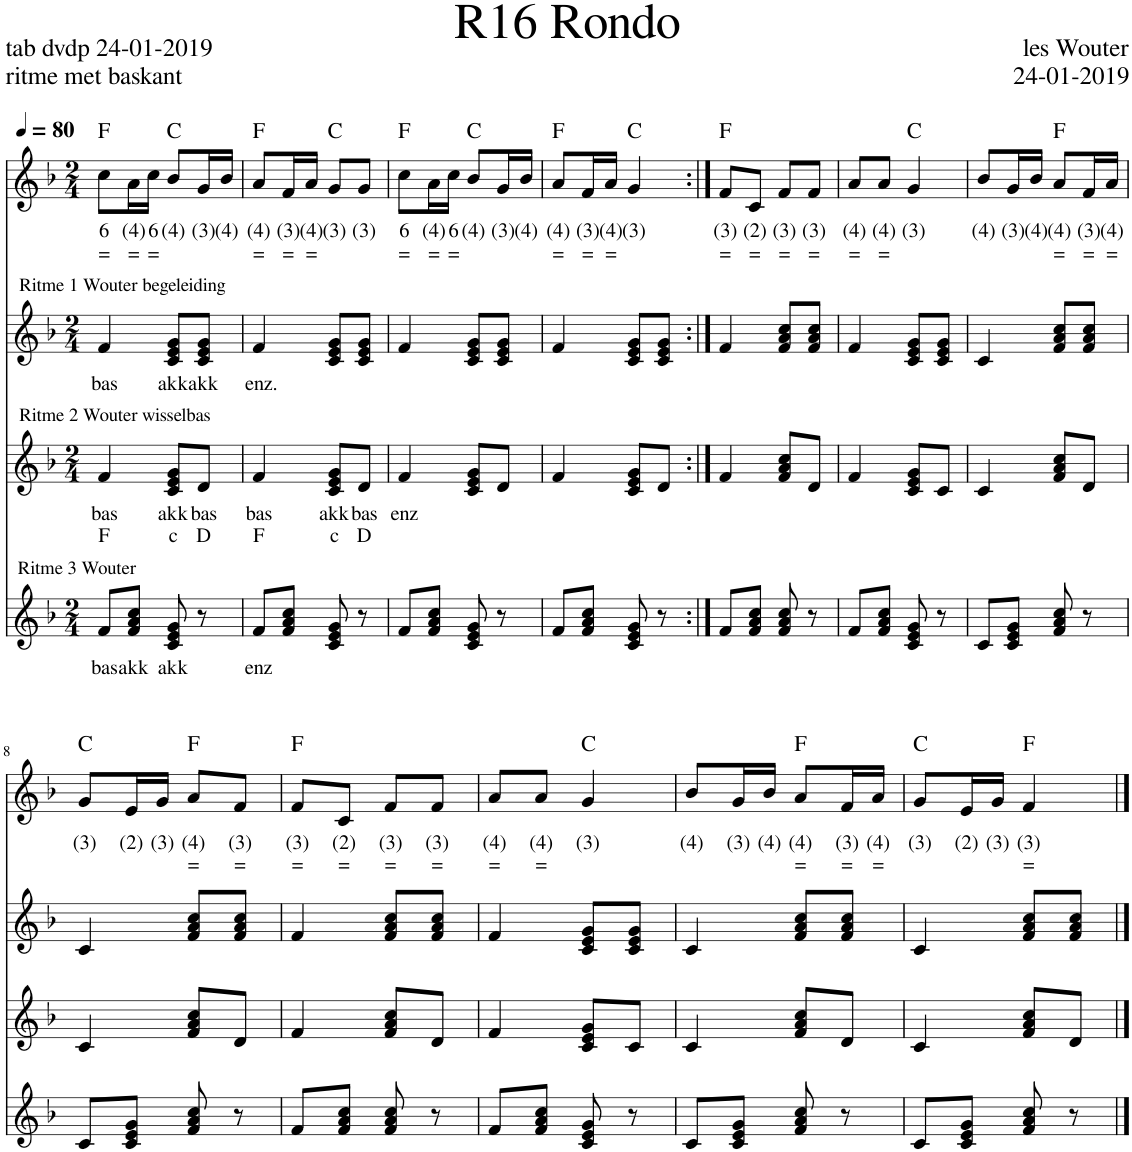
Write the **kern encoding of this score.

**kern	**text	**kern	**text	**text	**kern	**text	**kern	**text	**text	**harte
*part4	*part4	*part3	*part3	*part3	*part2	*part2	*part1	*part1	*part1	*part1
*staff4	*staff4	*staff3	*staff3	*staff3	*staff2	*staff2	*staff1	*staff1	*staff1	*
*I"Stem	*	*I"Stem	*	*	*I"Stem	*	*I"Piano	*	*	*
*clefG2	*	*clefG2	*	*	*clefG2	*	*clefG2	*	*	*
*k[b-]	*	*k[b-]	*	*	*k[b-]	*	*k[b-]	*	*	*
*M2/4	*	*M2/4	*	*	*M2/4	*	*M2/4	*	*	*
*MM80	*	*MM80	*	*	*MM80	*	*MM80	*	*	*
=1	=1	=1	=1	=1	=1	=1	=1	=1	=1	=1
!	!	!	!	!	!LO:TX:a:t=Ritme 1 Wouter begeleiding	!	!	!	!	!
!	!	!LO:TX:a:t=Ritme 2 Wouter wisselbas	!	!	!	!	!	!	!	!
!LO:TX:a:t=Ritme 3 Wouter	!	!	!	!	!	!	!	!	!	!
!	!LO:LY:b	!	!LO:LY:b	!LO:LY:b	!	!LO:LY:b	!	!LO:LY:b	!LO:LY:b	!
8f/L	bas	4f/	bas	F	4f/	bas	8cc\L	6	=	F:maj
!	!LO:LY:b	!	!	!	!	!	!	!LO:LY:b	!LO:LY:b	!
8f/ 8a/ 8cc/J	akk	.	.	.	.	.	16a\L	(4)	=	.
!	!	!	!	!	!	!	!	!LO:LY:b	!LO:LY:b	!
.	.	.	.	.	.	.	16cc\JJ	6	=	.
!	!LO:LY:b	!	!LO:LY:b	!LO:LY:b	!	!LO:LY:b	!	!LO:LY:b	!	!
8c/ 8e/ 8g/	akk	8c/ 8e/ 8g/L	akk	c	8c/ 8e/ 8g/L	akk	8b-/L	(4)	.	C:maj
!	!	!	!LO:LY:b	!LO:LY:b	!	!LO:LY:b	!	!LO:LY:b	!	!
8r	.	8d/J	bas	D	8c/ 8e/ 8g/J	akk	16g/L	(3)	.	.
!	!	!	!	!	!	!	!	!LO:LY:b	!	!
.	.	.	.	.	.	.	16b-/JJ	(4)	.	.
=2	=2	=2	=2	=2	=2	=2	=2	=2	=2	=2
!	!LO:LY:b	!	!LO:LY:b	!LO:LY:b	!	!LO:LY:b	!	!LO:LY:b	!LO:LY:b	!
8f/L	enz	4f/	bas	F	4f/	enz.	8a/L	(4)	=	F:maj
!	!	!	!	!	!	!	!	!LO:LY:b	!LO:LY:b	!
8f/ 8a/ 8cc/J	.	.	.	.	.	.	16f/L	(3)	=	.
!	!	!	!	!	!	!	!	!LO:LY:b	!LO:LY:b	!
.	.	.	.	.	.	.	16a/JJ	(4)	=	.
!	!	!	!LO:LY:b	!LO:LY:b	!	!	!	!LO:LY:b	!	!
8c/ 8e/ 8g/	.	8c/ 8e/ 8g/L	akk	c	8c/ 8e/ 8g/L	.	8g/L	(3)	.	C:maj
!	!	!	!LO:LY:b	!LO:LY:b	!	!	!	!LO:LY:b	!	!
8r	.	8d/J	bas	D	8c/ 8e/ 8g/J	.	8g/J	(3)	.	.
=3	=3	=3	=3	=3	=3	=3	=3	=3	=3	=3
!	!	!	!LO:LY:b	!	!	!	!	!LO:LY:b	!LO:LY:b	!
8f/L	.	4f/	enz	.	4f/	.	8cc\L	6	=	F:maj
!	!	!	!	!	!	!	!	!LO:LY:b	!LO:LY:b	!
8f/ 8a/ 8cc/J	.	.	.	.	.	.	16a\L	(4)	=	.
!	!	!	!	!	!	!	!	!LO:LY:b	!LO:LY:b	!
.	.	.	.	.	.	.	16cc\JJ	6	=	.
!	!	!	!	!	!	!	!	!LO:LY:b	!	!
8c/ 8e/ 8g/	.	8c/ 8e/ 8g/L	.	.	8c/ 8e/ 8g/L	.	8b-/L	(4)	.	C:maj
!	!	!	!	!	!	!	!	!LO:LY:b	!	!
8r	.	8d/J	.	.	8c/ 8e/ 8g/J	.	16g/L	(3)	.	.
!	!	!	!	!	!	!	!	!LO:LY:b	!	!
.	.	.	.	.	.	.	16b-/JJ	(4)	.	.
=4	=4	=4	=4	=4	=4	=4	=4	=4	=4	=4
!	!	!	!	!	!	!	!	!LO:LY:b	!LO:LY:b	!
8f/L	.	4f/	.	.	4f/	.	8a/L	(4)	=	F:maj
!	!	!	!	!	!	!	!	!LO:LY:b	!LO:LY:b	!
8f/ 8a/ 8cc/J	.	.	.	.	.	.	16f/L	(3)	=	.
!	!	!	!	!	!	!	!	!LO:LY:b	!LO:LY:b	!
.	.	.	.	.	.	.	16a/JJ	(4)	=	.
!	!	!	!	!	!	!	!	!LO:LY:b	!	!
8c/ 8e/ 8g/	.	8c/ 8e/ 8g/L	.	.	8c/ 8e/ 8g/L	.	4g/	(3)	.	C:maj
8r	.	8d/J	.	.	8c/ 8e/ 8g/J	.	.	.	.	.
=5:|!	=5:|!	=5:|!	=5:|!	=5:|!	=5:|!	=5:|!	=5:|!	=5:|!	=5:|!	=5:|!
!	!	!	!	!	!	!	!	!LO:LY:b	!LO:LY:b	!
8f/L	.	4f/	.	.	4f/	.	8f/L	(3)	=	F:maj
!	!	!	!	!	!	!	!	!LO:LY:b	!LO:LY:b	!
8f/ 8a/ 8cc/J	.	.	.	.	.	.	8c/J	(2)	=	.
!	!	!	!	!	!	!	!	!LO:LY:b	!LO:LY:b	!
8f/ 8a/ 8cc/	.	8f/ 8a/ 8cc/L	.	.	8f/ 8a/ 8cc/L	.	8f/L	(3)	=	.
!	!	!	!	!	!	!	!	!LO:LY:b	!LO:LY:b	!
8r	.	8d/J	.	.	8f/ 8a/ 8cc/J	.	8f/J	(3)	=	.
=6	=6	=6	=6	=6	=6	=6	=6	=6	=6	=6
!	!	!	!	!	!	!	!	!LO:LY:b	!LO:LY:b	!
8f/L	.	4f/	.	.	4f/	.	8a/L	(4)	=	.
!	!	!	!	!	!	!	!	!LO:LY:b	!LO:LY:b	!
8f/ 8a/ 8cc/J	.	.	.	.	.	.	8a/J	(4)	=	.
!	!	!	!	!	!	!	!	!LO:LY:b	!	!
8c/ 8e/ 8g/	.	8c/ 8e/ 8g/L	.	.	8c/ 8e/ 8g/L	.	4g/	(3)	.	C:maj
8r	.	8c/J	.	.	8c/ 8e/ 8g/J	.	.	.	.	.
=7	=7	=7	=7	=7	=7	=7	=7	=7	=7	=7
!	!	!	!	!	!	!	!	!LO:LY:b	!	!
8c/L	.	4c/	.	.	4c/	.	8b-/L	(4)	.	.
!	!	!	!	!	!	!	!	!LO:LY:b	!	!
8c/ 8e/ 8g/J	.	.	.	.	.	.	16g/L	(3)	.	.
!	!	!	!	!	!	!	!	!LO:LY:b	!	!
.	.	.	.	.	.	.	16b-/JJ	(4)	.	.
!	!	!	!	!	!	!	!	!LO:LY:b	!LO:LY:b	!
8f/ 8a/ 8cc/	.	8f/ 8a/ 8cc/L	.	.	8f/ 8a/ 8cc/L	.	8a/L	(4)	=	F:maj
!	!	!	!	!	!	!	!	!LO:LY:b	!LO:LY:b	!
8r	.	8d/J	.	.	8f/ 8a/ 8cc/J	.	16f/L	(3)	=	.
!	!	!	!	!	!	!	!	!LO:LY:b	!LO:LY:b	!
.	.	.	.	.	.	.	16a/JJ	(4)	=	.
!!LO:LB:g=z
=8	=8	=8	=8	=8	=8	=8	=8	=8	=8	=8
!	!	!	!	!	!	!	!	!LO:LY:b	!	!
8c/L	.	4c/	.	.	4c/	.	8g/L	(3)	.	C:maj
!	!	!	!	!	!	!	!	!LO:LY:b	!	!
8c/ 8e/ 8g/J	.	.	.	.	.	.	16e/L	(2)	.	.
!	!	!	!	!	!	!	!	!LO:LY:b	!	!
.	.	.	.	.	.	.	16g/JJ	(3)	.	.
!	!	!	!	!	!	!	!	!LO:LY:b	!LO:LY:b	!
8f/ 8a/ 8cc/	.	8f/ 8a/ 8cc/L	.	.	8f/ 8a/ 8cc/L	.	8a/L	(4)	=	F:maj
!	!	!	!	!	!	!	!	!LO:LY:b	!LO:LY:b	!
8r	.	8d/J	.	.	8f/ 8a/ 8cc/J	.	8f/J	(3)	=	.
=9	=9	=9	=9	=9	=9	=9	=9	=9	=9	=9
!	!	!	!	!	!	!	!	!LO:LY:b	!LO:LY:b	!
8f/L	.	4f/	.	.	4f/	.	8f/L	(3)	=	F:maj
!	!	!	!	!	!	!	!	!LO:LY:b	!LO:LY:b	!
8f/ 8a/ 8cc/J	.	.	.	.	.	.	8c/J	(2)	=	.
!	!	!	!	!	!	!	!	!LO:LY:b	!LO:LY:b	!
8f/ 8a/ 8cc/	.	8f/ 8a/ 8cc/L	.	.	8f/ 8a/ 8cc/L	.	8f/L	(3)	=	.
!	!	!	!	!	!	!	!	!LO:LY:b	!LO:LY:b	!
8r	.	8d/J	.	.	8f/ 8a/ 8cc/J	.	8f/J	(3)	=	.
=10	=10	=10	=10	=10	=10	=10	=10	=10	=10	=10
!	!	!	!	!	!	!	!	!LO:LY:b	!LO:LY:b	!
8f/L	.	4f/	.	.	4f/	.	8a/L	(4)	=	.
!	!	!	!	!	!	!	!	!LO:LY:b	!LO:LY:b	!
8f/ 8a/ 8cc/J	.	.	.	.	.	.	8a/J	(4)	=	.
!	!	!	!	!	!	!	!	!LO:LY:b	!	!
8c/ 8e/ 8g/	.	8c/ 8e/ 8g/L	.	.	8c/ 8e/ 8g/L	.	4g/	(3)	.	C:maj
8r	.	8c/J	.	.	8c/ 8e/ 8g/J	.	.	.	.	.
=11	=11	=11	=11	=11	=11	=11	=11	=11	=11	=11
!	!	!	!	!	!	!	!	!LO:LY:b	!	!
8c/L	.	4c/	.	.	4c/	.	8b-/L	(4)	.	.
!	!	!	!	!	!	!	!	!LO:LY:b	!	!
8c/ 8e/ 8g/J	.	.	.	.	.	.	16g/L	(3)	.	.
!	!	!	!	!	!	!	!	!LO:LY:b	!	!
.	.	.	.	.	.	.	16b-/JJ	(4)	.	.
!	!	!	!	!	!	!	!	!LO:LY:b	!LO:LY:b	!
8f/ 8a/ 8cc/	.	8f/ 8a/ 8cc/L	.	.	8f/ 8a/ 8cc/L	.	8a/L	(4)	=	F:maj
!	!	!	!	!	!	!	!	!LO:LY:b	!LO:LY:b	!
8r	.	8d/J	.	.	8f/ 8a/ 8cc/J	.	16f/L	(3)	=	.
!	!	!	!	!	!	!	!	!LO:LY:b	!LO:LY:b	!
.	.	.	.	.	.	.	16a/JJ	(4)	=	.
=12	=12	=12	=12	=12	=12	=12	=12	=12	=12	=12
!	!	!	!	!	!	!	!	!LO:LY:b	!	!
8c/L	.	4c/	.	.	4c/	.	8g/L	(3)	.	C:maj
!	!	!	!	!	!	!	!	!LO:LY:b	!	!
8c/ 8e/ 8g/J	.	.	.	.	.	.	16e/L	(2)	.	.
!	!	!	!	!	!	!	!	!LO:LY:b	!	!
.	.	.	.	.	.	.	16g/JJ	(3)	.	.
!	!	!	!	!	!	!	!	!LO:LY:b	!LO:LY:b	!
8f/ 8a/ 8cc/	.	8f/ 8a/ 8cc/L	.	.	8f/ 8a/ 8cc/L	.	4f/	(3)	=	F:maj
8r	.	8d/J	.	.	8f/ 8a/ 8cc/J	.	.	.	.	.
==	==	==	==	==	==	==	==	==	==	==
*-	*-	*-	*-	*-	*-	*-	*-	*-	*-	*-
